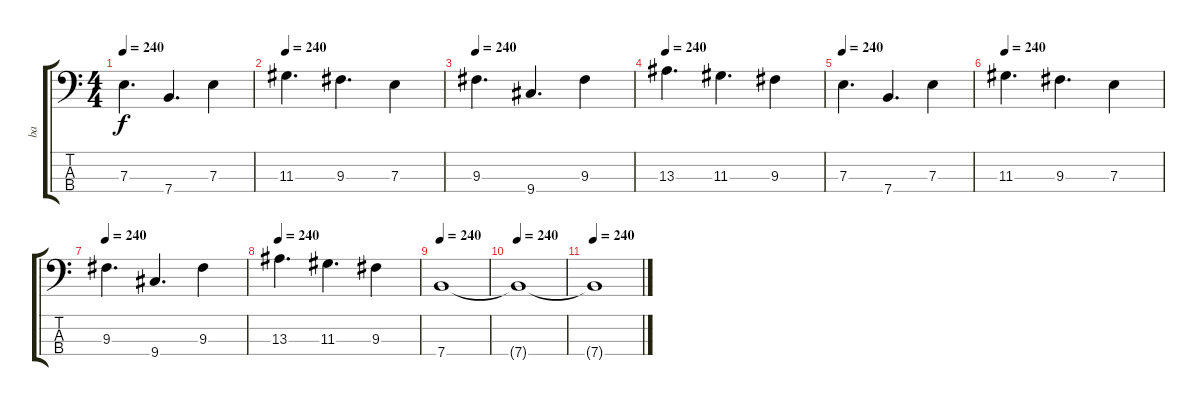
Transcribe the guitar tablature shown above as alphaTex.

\track ("ba" "ba") {instrument electricbasspick}
\staff {score tabs}
\tuning (G2 D2 A1 E1) {hide}
\ts (4 4)
\tempo 240
\clef f4
\ks c
7.3.4{d dy f} 7.4.4{d} 7.3.4 |
\tempo 240
11.3.4{d} 9.3.4{d} 7.3.4 |
\tempo 240
9.3.4{d} 9.4.4{d} 9.3.4 |
\tempo 240
13.3.4{d} 11.3.4{d} 9.3.4 |
\tempo 240
7.3.4{d} 7.4.4{d} 7.3.4 |
\tempo 240
11.3.4{d} 9.3.4{d} 7.3.4 |
\tempo 240
9.3.4{d} 9.4.4{d} 9.3.4 |
\tempo 240
13.3.4{d} 11.3.4{d} 9.3.4 |
\tempo 240
7.4.1 |
\tempo 240
7.4{t}.1 |
\tempo 240
7.4{t}.1
